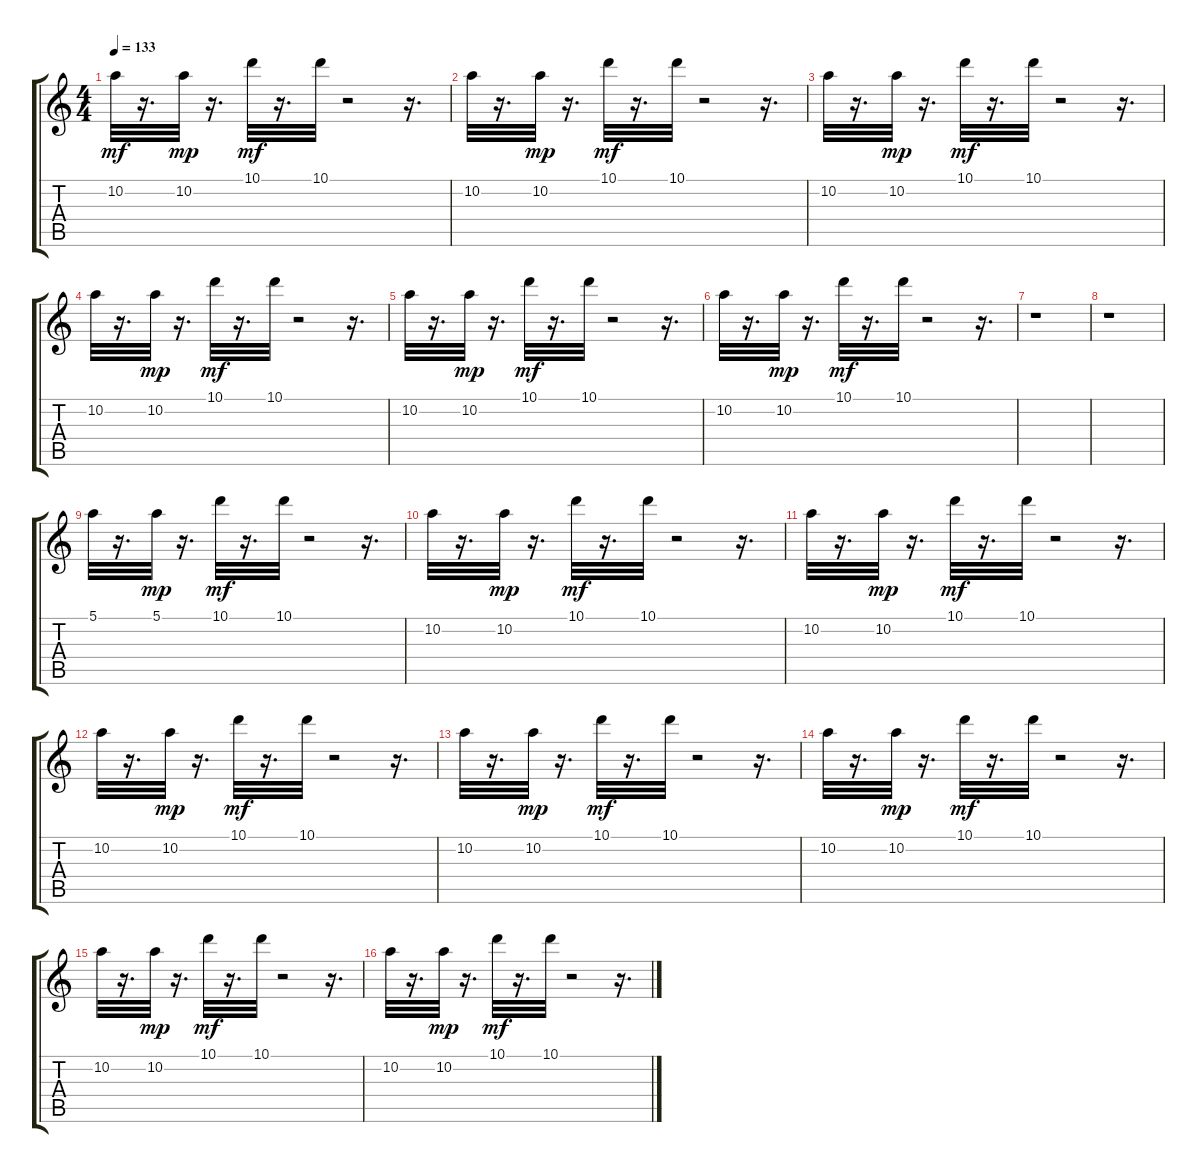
\track "" {instrument electricbassfinger}
\staff {score tabs}
\tuning (E4 B3 G3 D3 A2 E2) {hide}
\ts (4 4)
\tempo 133
\clef g2
\ks c
10.2.32{dy mf} r.16{d} 10.2.32{dy mp} r.16{d} 10.1.32{dy mf} r.16{d} 10.1.32 r.2 r.16{d} |
10.2.32 r.16{d} 10.2.32{dy mp} r.16{d} 10.1.32{dy mf} r.16{d} 10.1.32 r.2 r.16{d} |
10.2.32 r.16{d} 10.2.32{dy mp} r.16{d} 10.1.32{dy mf} r.16{d} 10.1.32 r.2 r.16{d} |
10.2.32 r.16{d} 10.2.32{dy mp} r.16{d} 10.1.32{dy mf} r.16{d} 10.1.32 r.2 r.16{d} |
10.2.32 r.16{d} 10.2.32{dy mp} r.16{d} 10.1.32{dy mf} r.16{d} 10.1.32 r.2 r.16{d} |
10.2.32 r.16{d} 10.2.32{dy mp} r.16{d} 10.1.32{dy mf} r.16{d} 10.1.32 r.2 r.16{d} |
r.1 |
r.1 |
5.1.32 r.16{d} 5.1.32{dy mp} r.16{d} 10.1.32{dy mf} r.16{d} 10.1.32 r.2 r.16{d} |
10.2.32 r.16{d} 10.2.32{dy mp} r.16{d} 10.1.32{dy mf} r.16{d} 10.1.32 r.2 r.16{d} |
10.2.32 r.16{d} 10.2.32{dy mp} r.16{d} 10.1.32{dy mf} r.16{d} 10.1.32 r.2 r.16{d} |
10.2.32 r.16{d} 10.2.32{dy mp} r.16{d} 10.1.32{dy mf} r.16{d} 10.1.32 r.2 r.16{d} |
10.2.32 r.16{d} 10.2.32{dy mp} r.16{d} 10.1.32{dy mf} r.16{d} 10.1.32 r.2 r.16{d} |
10.2.32 r.16{d} 10.2.32{dy mp} r.16{d} 10.1.32{dy mf} r.16{d} 10.1.32 r.2 r.16{d} |
10.2.32 r.16{d} 10.2.32{dy mp} r.16{d} 10.1.32{dy mf} r.16{d} 10.1.32 r.2 r.16{d} |
10.2.32 r.16{d} 10.2.32{dy mp} r.16{d} 10.1.32{dy mf} r.16{d} 10.1.32 r.2 r.16{d}
